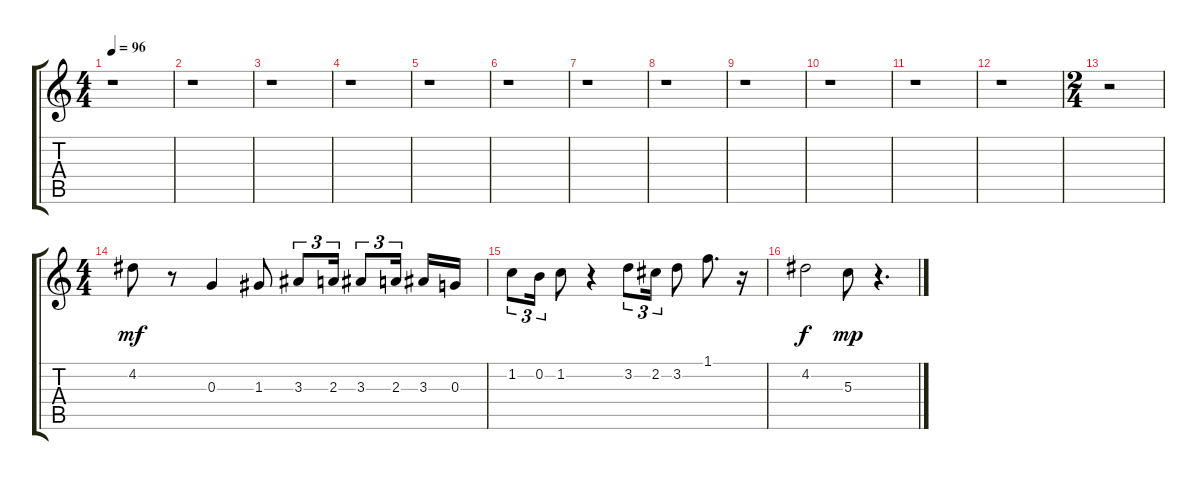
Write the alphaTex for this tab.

\track "" {instrument overdrivenguitar}
\staff {score tabs}
\tuning (E4 B3 G3 D3 A2 E2) {hide}
\ts (4 4)
\tempo 96
\clef g2
\ks c
r.1{dy mf} |
r.1 |
r.1 |
r.1 |
r.1 |
r.1 |
r.1 |
r.1 |
r.1 |
r.1 |
r.1 |
r.1 |
\ts (2 4)
r.2 |
\ts (4 4)
4.2.8 r.8 0.3.4 1.3.8 3.3.8{tu (3 2)} 2.3.16{tu (3 2)} 3.3.8{tu (3 2)} 2.3.16{tu (3 2) beam splitsecondary} 3.3.16 0.3.16 |
1.2.8{tu (3 2)} 0.2.16{tu (3 2)} 1.2.8 r.4 3.2.8{tu (3 2)} 2.2.16{tu (3 2)} 3.2.8 1.1.8{d} r.16 |
4.2.2{dy f} 5.3.8{dy mp} r.4{d}
